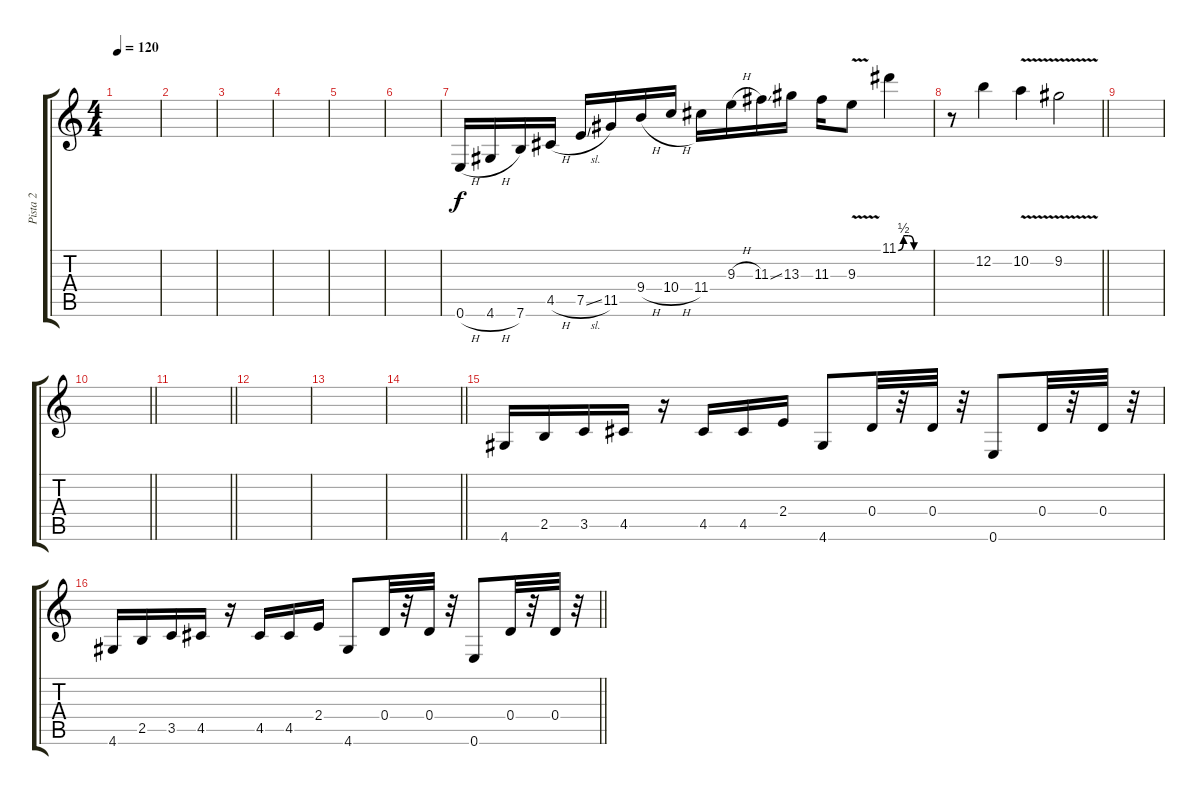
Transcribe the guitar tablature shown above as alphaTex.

\track ("Pista 2" "Pista 2") {instrument distortionguitar}
\staff {score tabs}
\tuning (E4 B3 G3 D3 A2 E2) {hide}
\ts (4 4)
\tempo 120
\clef g2
\ks c
|
|
|
|
|
|
0.6{h}.16 4.6{h}.16 7.6.16 4.5{h}.16 7.5{sl}.16 11.5.16 9.4{h}.16 10.4{h}.16 11.4.16 9.3{h}.16 11.3{ss}.16 13.3.16 11.3.16 9.3{v}.8 11.1{be (custom 0 0 10 2 20 2 30 0 60 0)}.4 |
\barLineRight lightlight
r.8 12.2.4 10.2{v}.4 9.2{v}.2 |
|
\barLineRight lightlight
|
\barLineRight lightlight
|
|
|
\barLineRight lightlight
|
4.6.16 2.5.16 3.5.16 4.5.16 r.16 4.5.16 4.5.16 2.4.16 4.6.8 0.4.32 r.32 0.4.32 r.32 0.6.8 0.4.32 r.32 0.4.32 r.32 |
\barLineRight lightlight
4.6.16 2.5.16 3.5.16 4.5.16 r.16 4.5.16 4.5.16 2.4.16 4.6.8 0.4.32 r.32 0.4.32 r.32 0.6.8 0.4.32 r.32 0.4.32 r.32
